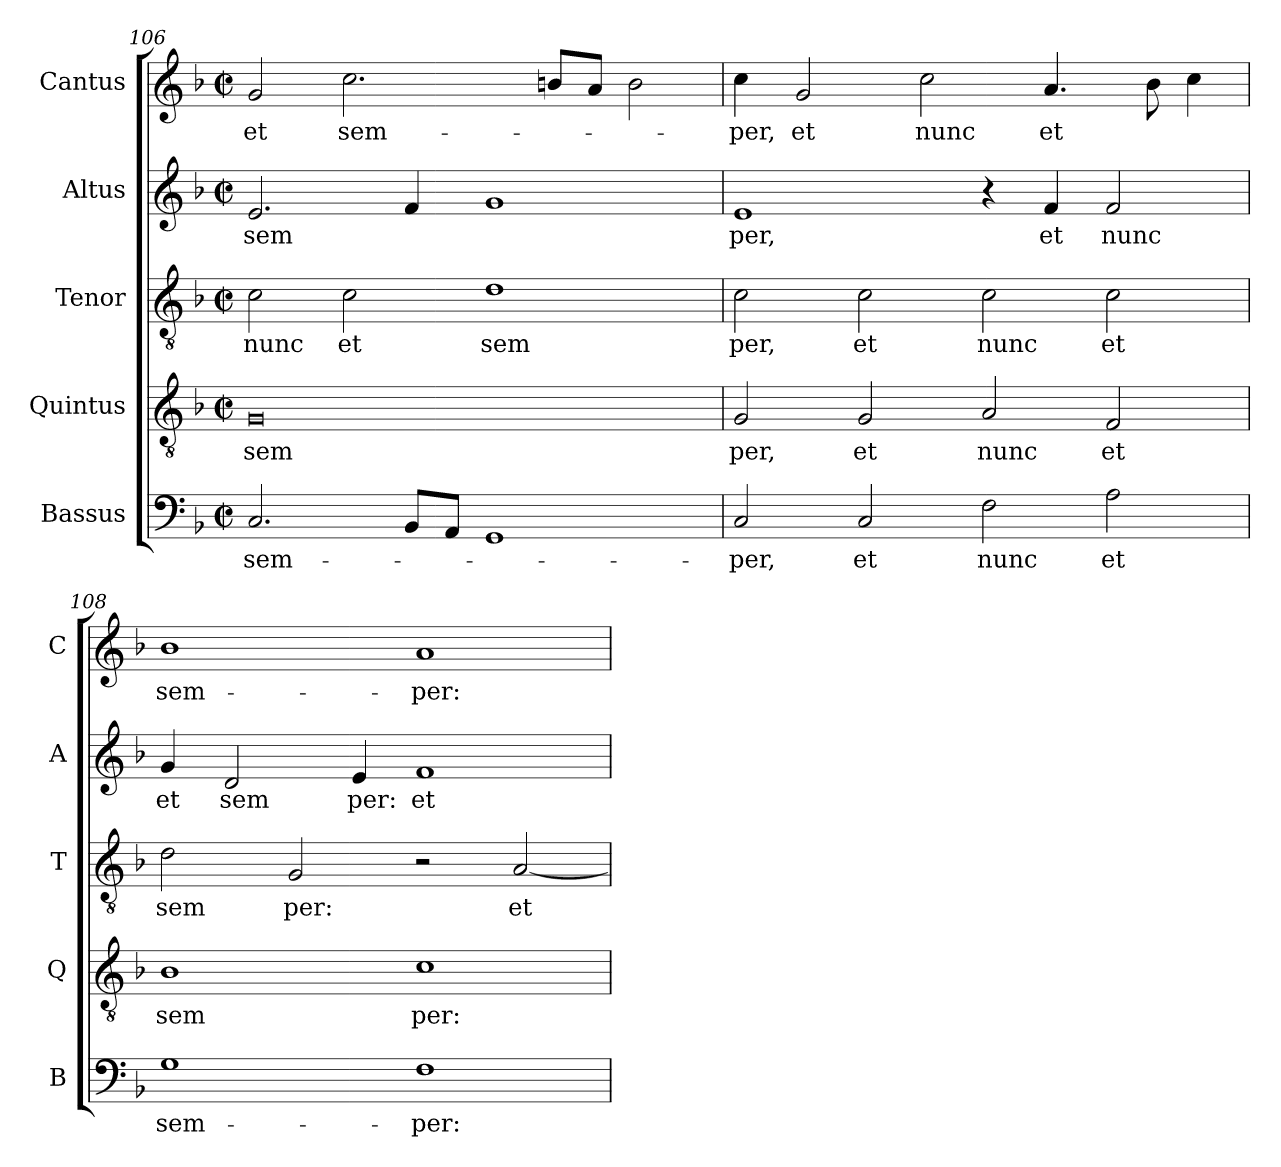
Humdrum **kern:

**kern	**text	**kern	**text	**kern	**text	**kern	**text	**kern	**text
*part5	*part5	*part4	*part4	*part3	*part3	*part2	*part2	*part1	*part1
*staff5	*staff5	*staff4	*staff4	*staff3	*staff3	*staff2	*staff2	*staff1	*staff1
*I"Bassus	*	*I"Quintus	*	*I"Tenor	*	*I"Altus	*	*I"Cantus	*
*I'B	*	*I'Q	*	*I'T	*	*I'A	*	*I'C	*
*clefF4	*	*clefGv2	*	*clefGv2	*	*clefG2	*	*clefG2	*
*k[b-]	*	*k[b-]	*	*k[b-]	*	*k[b-]	*	*k[b-]	*
*F:	*	*F:	*	*F:	*	*F:	*	*F:	*
*M2/2	*	*M2/2	*	*M2/2	*	*M2/2	*	*M2/2	*
*met(c|)	*	*met(c|)	*	*met(c|)	*	*met(c|)	*	*met(c|)	*
=106	=106	=106	=106	=106	=106	=106	=106	=106	=106
!	!LO:LY:b	!	!LO:LY:b:cj	!	!LO:LY:b:cj	!	!LO:LY:b	!	!LO:LY:b:cj
2.C/	sem-	0G	sem	2c\	nunc	2.e/	sem	2g/	et
!	!	!	!	!	!LO:LY:b:cj	!	!	!	!LO:LY:b
.	.	.	.	2c\	et	.	.	2.cc\	sem-
8BB-/L	.	.	.	.	.	4f/	.	.	.
8AA/J	.	.	.	.	.	.	.	.	.
!	!	!	!	!	!LO:LY:b:cj	!	!	!	!
1GG	.	.	.	1d	sem	1g	.	.	.
.	.	.	.	.	.	.	.	8bn/L	.
.	.	.	.	.	.	.	.	8a/J	.
.	.	.	.	.	.	.	.	2b\	.
=107	=107	=107	=107	=107	=107	=107	=107	=107	=107
!	!LO:LY:b:cj	!	!LO:LY:b:cj	!	!LO:LY:b:cj	!	!LO:LY:b:cj	!	!LO:LY:b:cj
2C/	-per,	2G/	per,	2c\	per,	1e	per,	4cc\	-per,
!	!	!	!	!	!	!	!	!	!LO:LY:b:cj
.	.	.	.	.	.	.	.	2g/	et
!	!LO:LY:b:cj	!	!LO:LY:b:cj	!	!LO:LY:b:cj	!	!	!	!
2C/	et	2G/	et	2c\	et	.	.	.	.
!	!	!	!	!	!	!	!	!	!LO:LY:b:cj
.	.	.	.	.	.	.	.	2cc\	nunc
!	!LO:LY:b:cj	!	!LO:LY:b:cj	!	!LO:LY:b:cj	!	!	!	!
2F\	nunc	2A/	nunc	2c\	nunc	4r	.	.	.
!	!	!	!	!	!	!	!LO:LY:b:cj	!	!LO:LY:b:cj
.	.	.	.	.	.	4f/	et	4.a/	et
!	!LO:LY:b:cj	!	!LO:LY:b:cj	!	!LO:LY:b:cj	!	!LO:LY:b:cj	!	!
2A\	et	2F/	et	2c\	et	2f/	nunc	.	.
.	.	.	.	.	.	.	.	8b-\	.
.	.	.	.	.	.	.	.	4cc\	.
=108	=108	=108	=108	=108	=108	=108	=108	=108	=108
!	!LO:LY:b:cj	!	!LO:LY:b:cj	!	!LO:LY:b:cj	!	!LO:LY:b:cj	!	!LO:LY:b:cj
1G	sem-	1B-	sem	2d\	sem	4g/	et	1b-	sem-
!	!	!	!	!	!	!	!LO:LY:b:cj	!	!
.	.	.	.	.	.	2d/	sem	.	.
!	!	!	!	!	!LO:LY:b:cj	!	!	!	!
.	.	.	.	2G/	per:	.	.	.	.
!	!	!	!	!	!	!	!LO:LY:b:cj	!	!
.	.	.	.	.	.	4e/	per:	.	.
!	!LO:LY:b:cj	!	!LO:LY:b:cj	!	!	!	!LO:LY:b:cj	!	!LO:LY:b:cj
1F	-per:	1c	per:	2r	.	1f	et	1a	-per:
!	!	!	!	!	!LO:LY:b:cj	!	!	!	!
.	.	.	.	[>2A/	et	.	.	.	.
=	=	=	=	=	=	=	=	=	=
*-	*-	*-	*-	*-	*-	*-	*-	*-	*-
